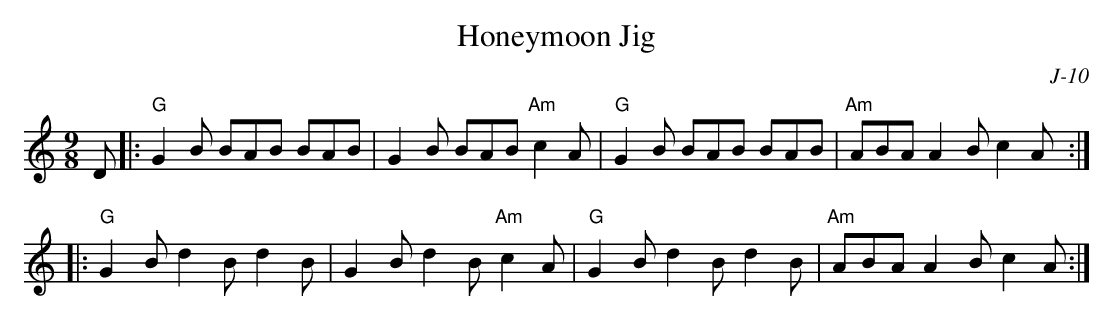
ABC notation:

X:1
T: Honeymoon Jig
M: 9/8
C: J-10
K: Am
D|: "G"G2B BAB BAB| G2B BAB "Am"c2A| "G"G2B BAB BAB| "Am"ABA A2B c2A :|
 |: "G"G2B d2B d2B| G2B d2B "Am"c2A| "G"G2B d2B d2B| "Am"ABA A2B c2A :|
